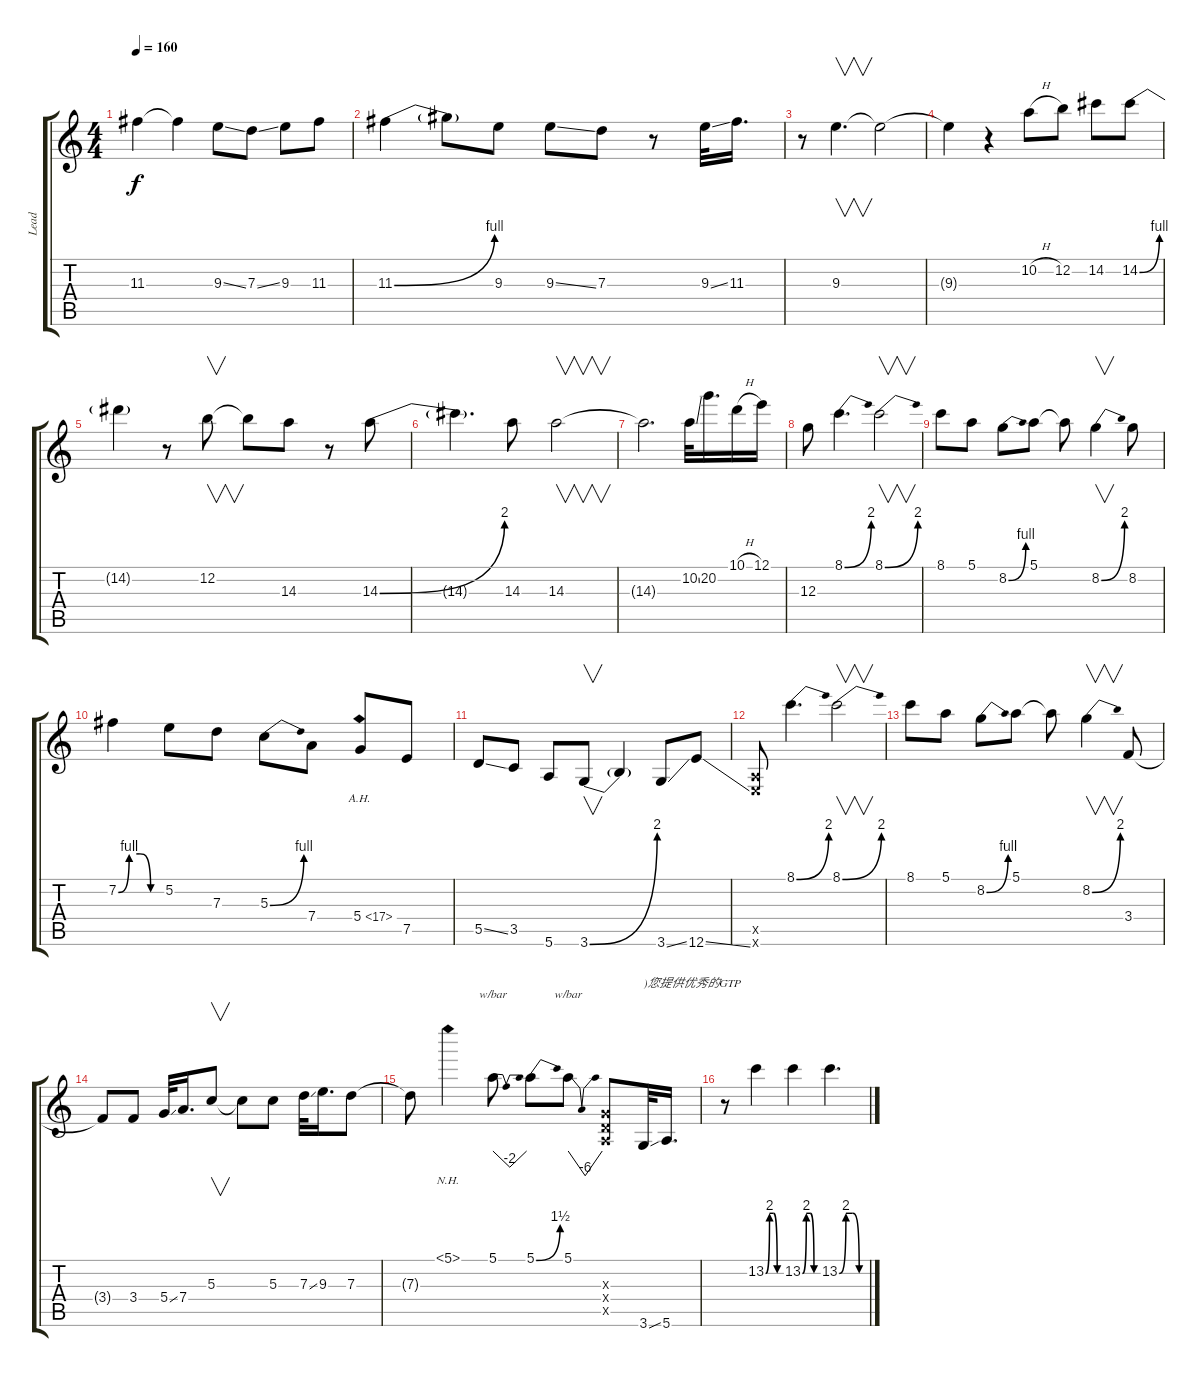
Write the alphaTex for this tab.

\track ("Lead" "Lead") {instrument distortionguitar}
\staff {score tabs}
\tuning (E4 B3 G3 D3 A2 E2) {hide}
\ts (4 4)
\tempo 160
\clef g2
\ks c
11.3{t}.4{dy f} 11.3{t}.4 9.3{ss}.8 7.3{ss}.8 9.3.8 11.3.8 |
11.3{be (bend 0 0 60 4)}.4 11.3{t}.8 9.3.8 9.3{ss}.8 7.3.8 r.8 9.3{ss}.32 11.3.16{d} |
r.8 9.3.4{v d} 9.3{t}.2 |
9.3{t}.4 r.4 10.2{h}.8 12.2.8 14.2.8 14.2{be (bend 0 0 60 4)}.8 |
14.2{t}.4 r.8 12.2.8{v} 12.2{t}.8 14.3.8 r.8 14.3{be (bend 0 0 60 8)}.8 |
14.3{t}.4{d} 14.3.8 14.3.2{v} |
14.3{t}.2{d} 10.2{ss}.32 20.2.16{d} 10.1{h}.16 12.1.16 |
12.3.8 8.1{be (bend 0 0 60 8)}.4{d} 8.1{be (bend 0 0 60 8)}.2{v} |
8.1.8 5.1.8 8.2{be (bend 0 0 60 4)}.8 5.1.8 5.1{t}.8 8.2{be (bend 0 0 60 8)}.4{v} 8.2.8 |
7.2{be (custom 0 0 15 4 30 4 45 0 60 0)}.4 5.2.8 7.3.8 5.3{be (bend 0 0 60 4)}.8 7.4.8 5.4{ah 12}.8 7.5.8 |
5.5{ss}.8 3.5.8 5.6.8 3.6{be (bend 0 0 60 8)}.8{v} 3.6{t}.4 3.6{ss}.8 12.6{ss}.8 |
(0.5{x} 0.6{x}).8 8.1{be (bend 0 0 60 8)}.4{d} 8.1{be (bend 0 0 60 8)}.2{v} |
8.1.8 5.1.8 8.2{be (bend 0 0 60 4)}.8 5.1.8 5.1{t}.8 8.2{be (bend 0 0 60 8)}.4{v} 3.4.8 |
3.4{t}.8 3.4.8 5.4{ss}.32 7.4.16{d} 5.3.8{v} 5.3{t}.8 5.3.8 7.3{ss}.32 9.3.16{d} 7.3.8 |
7.3{t}.8 5.1{nh}.4 5.1.8{tbe (dip default 0 0 30 -8 60 0)} 5.1{be (bend 0 0 60 6)}.8 5.1.8{tbe (dip default 0 0 30 -24 60 0)} (0.3{x} 0.4{x} 0.5{x}).8 3.6{ss}.32{txt ")您提供优秀的GTP"} 5.6.16{d} |
r.8 13.2{be (custom 0 0 15 8 30 8 45 0 60 0)}.4 13.2{be (custom 0 0 15 8 30 8 45 0 60 0)}.4 13.2{be (custom 0 0 15 8 30 8 45 0 60 0)}.4{d}
